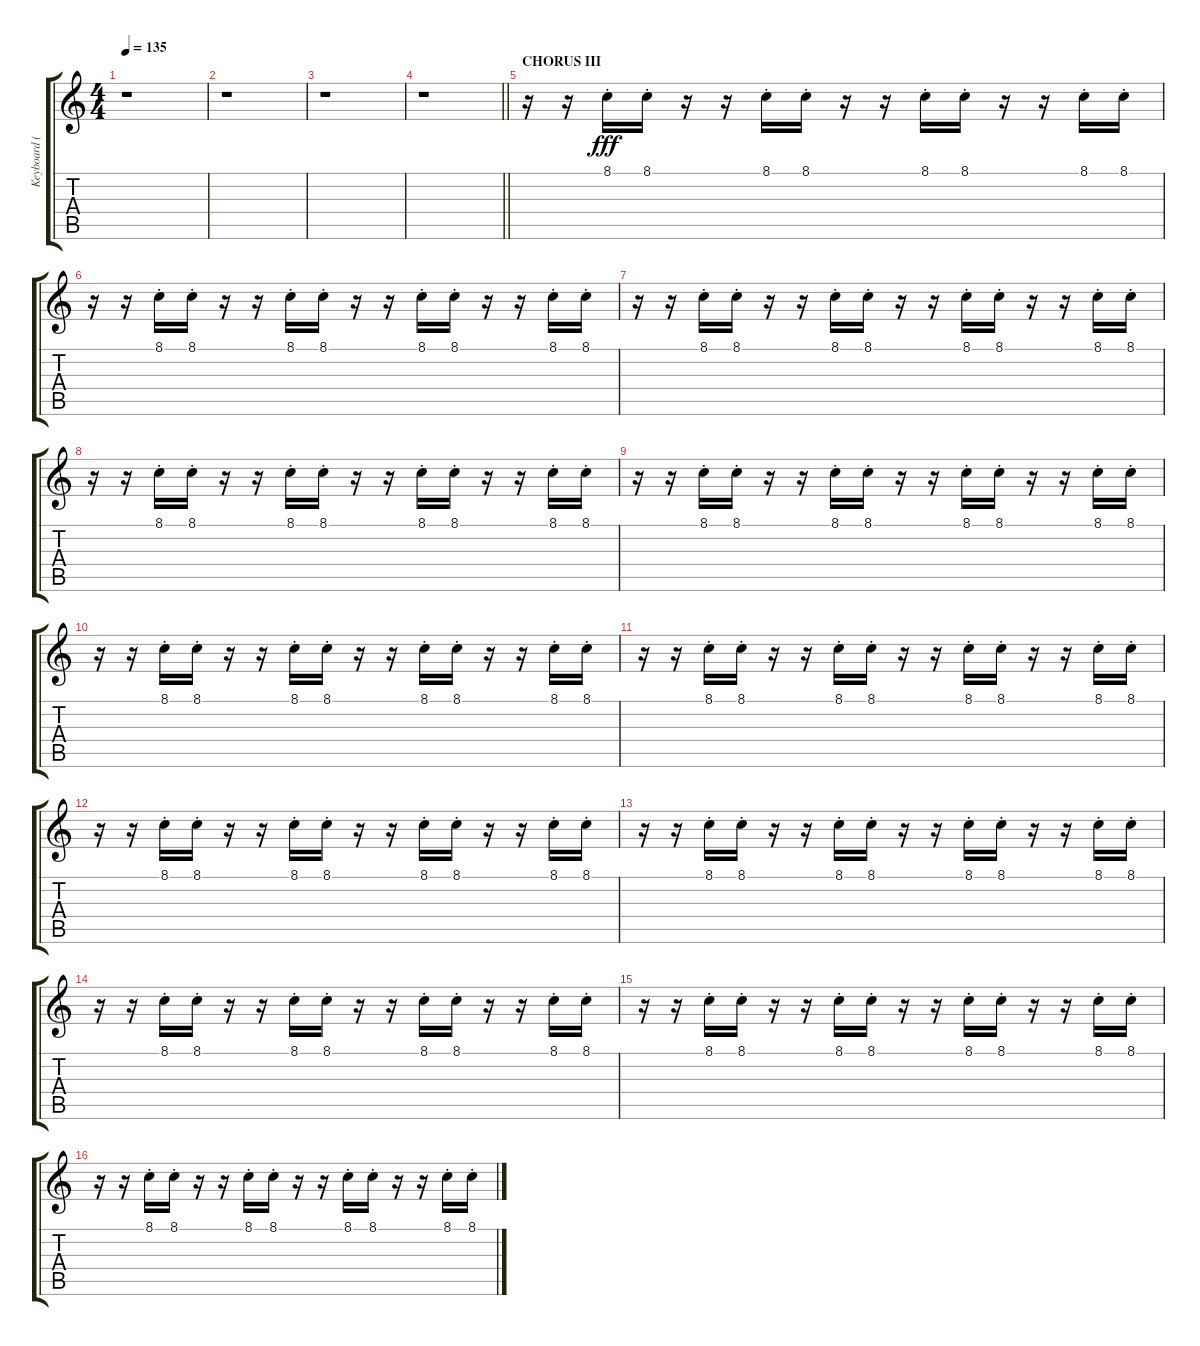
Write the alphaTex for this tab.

\track ("Keyboard (2)" "Keyboard (") {instrument lead2sawtooth}
\staff {score tabs}
\tuning (E4 B3 G3 D3 A2 E2) {hide}
\ts (4 4)
\tempo 135
\clef g2
\ks c
r.1{dy fff} |
r.1 |
r.1 |
\barLineRight lightlight
r.1 |
\section ("" "CHORUS III")
r.16 r.16 8.1{st}.16 8.1{st}.16 r.16 r.16 8.1{st}.16 8.1{st}.16 r.16 r.16 8.1{st}.16 8.1{st}.16 r.16 r.16 8.1{st}.16 8.1{st}.16 |
r.16 r.16 8.1{st}.16 8.1{st}.16 r.16 r.16 8.1{st}.16 8.1{st}.16 r.16 r.16 8.1{st}.16 8.1{st}.16 r.16 r.16 8.1{st}.16 8.1{st}.16 |
r.16 r.16 8.1{st}.16 8.1{st}.16 r.16 r.16 8.1{st}.16 8.1{st}.16 r.16 r.16 8.1{st}.16 8.1{st}.16 r.16 r.16 8.1{st}.16 8.1{st}.16 |
r.16 r.16 8.1{st}.16 8.1{st}.16 r.16 r.16 8.1{st}.16 8.1{st}.16 r.16 r.16 8.1{st}.16 8.1{st}.16 r.16 r.16 8.1{st}.16 8.1{st}.16 |
r.16 r.16 8.1{st}.16 8.1{st}.16 r.16 r.16 8.1{st}.16 8.1{st}.16 r.16 r.16 8.1{st}.16 8.1{st}.16 r.16 r.16 8.1{st}.16 8.1{st}.16 |
r.16 r.16 8.1{st}.16 8.1{st}.16 r.16 r.16 8.1{st}.16 8.1{st}.16 r.16 r.16 8.1{st}.16 8.1{st}.16 r.16 r.16 8.1{st}.16 8.1{st}.16 |
r.16 r.16 8.1{st}.16 8.1{st}.16 r.16 r.16 8.1{st}.16 8.1{st}.16 r.16 r.16 8.1{st}.16 8.1{st}.16 r.16 r.16 8.1{st}.16 8.1{st}.16 |
r.16 r.16 8.1{st}.16 8.1{st}.16 r.16 r.16 8.1{st}.16 8.1{st}.16 r.16 r.16 8.1{st}.16 8.1{st}.16 r.16 r.16 8.1{st}.16 8.1{st}.16 |
r.16 r.16 8.1{st}.16 8.1{st}.16 r.16 r.16 8.1{st}.16 8.1{st}.16 r.16 r.16 8.1{st}.16 8.1{st}.16 r.16 r.16 8.1{st}.16 8.1{st}.16 |
r.16 r.16 8.1{st}.16 8.1{st}.16 r.16 r.16 8.1{st}.16 8.1{st}.16 r.16 r.16 8.1{st}.16 8.1{st}.16 r.16 r.16 8.1{st}.16 8.1{st}.16 |
r.16 r.16 8.1{st}.16 8.1{st}.16 r.16 r.16 8.1{st}.16 8.1{st}.16 r.16 r.16 8.1{st}.16 8.1{st}.16 r.16 r.16 8.1{st}.16 8.1{st}.16 |
r.16 r.16 8.1{st}.16 8.1{st}.16 r.16 r.16 8.1{st}.16 8.1{st}.16 r.16 r.16 8.1{st}.16 8.1{st}.16 r.16 r.16 8.1{st}.16 8.1{st}.16
